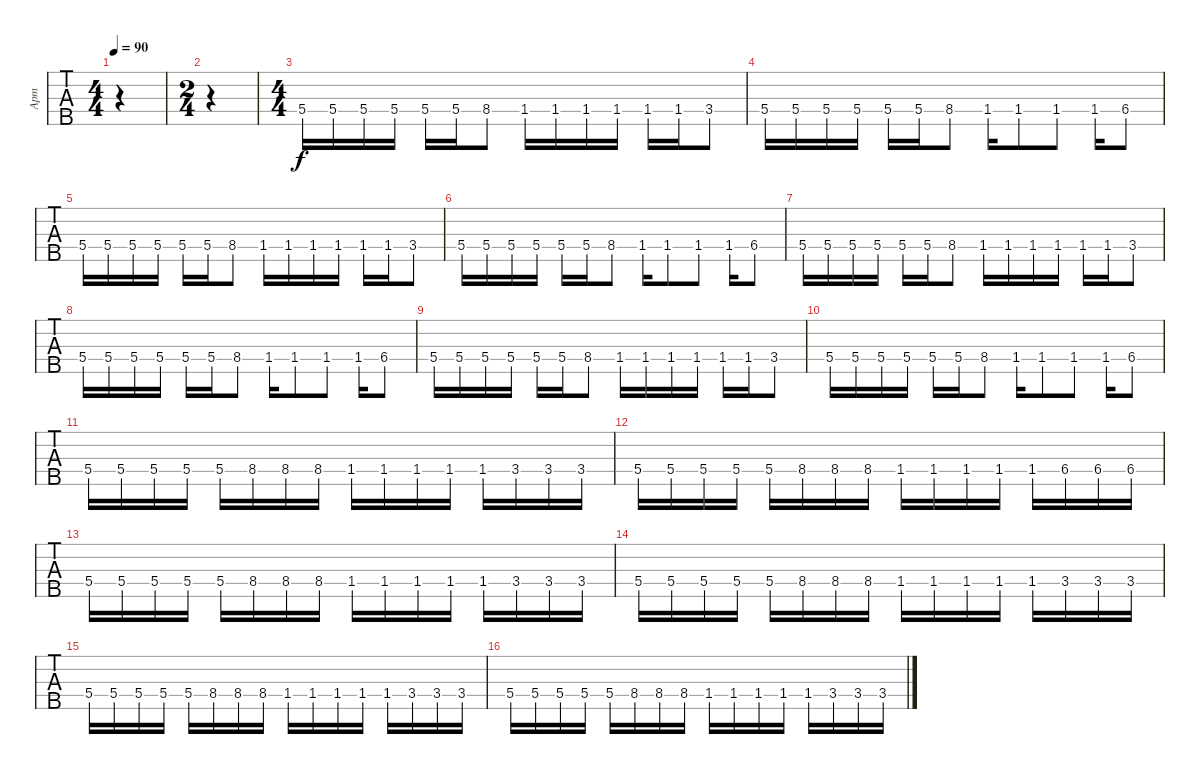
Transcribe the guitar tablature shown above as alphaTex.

\track ("Арт" "Арт") {instrument electricbassfinger}
\staff {tabs}
\tuning (Gb2 Db2 Ab1 Db1 Bb0) {hide}
\ts (4 4)
\tempo 90
\clef f4
\ks c
|
\ts (2 4)
|
\ts (4 4)
5.4.16 5.4.16 5.4.16 5.4.16 5.4.16 5.4.16 8.4.8 1.4.16 1.4.16 1.4.16 1.4.16 1.4.16 1.4.16 3.4.8 |
5.4.16 5.4.16 5.4.16 5.4.16 5.4.16 5.4.16 8.4.8 1.4.16 1.4.8 1.4.8 1.4.16 6.4.8 |
5.4.16 5.4.16 5.4.16 5.4.16 5.4.16 5.4.16 8.4.8 1.4.16 1.4.16 1.4.16 1.4.16 1.4.16 1.4.16 3.4.8 |
5.4.16 5.4.16 5.4.16 5.4.16 5.4.16 5.4.16 8.4.8 1.4.16 1.4.8 1.4.8 1.4.16 6.4.8 |
5.4.16 5.4.16 5.4.16 5.4.16 5.4.16 5.4.16 8.4.8 1.4.16 1.4.16 1.4.16 1.4.16 1.4.16 1.4.16 3.4.8 |
5.4.16 5.4.16 5.4.16 5.4.16 5.4.16 5.4.16 8.4.8 1.4.16 1.4.8 1.4.8 1.4.16 6.4.8 |
5.4.16 5.4.16 5.4.16 5.4.16 5.4.16 5.4.16 8.4.8 1.4.16 1.4.16 1.4.16 1.4.16 1.4.16 1.4.16 3.4.8 |
5.4.16 5.4.16 5.4.16 5.4.16 5.4.16 5.4.16 8.4.8 1.4.16 1.4.8 1.4.8 1.4.16 6.4.8 |
\ks f#minor
5.4.16 5.4.16 5.4.16 5.4.16 5.4.16 8.4.16 8.4.16 8.4.16 1.4.16 1.4.16 1.4.16 1.4.16 1.4.16 3.4.16 3.4.16 3.4.16 |
5.4.16 5.4.16 5.4.16 5.4.16 5.4.16 8.4.16 8.4.16 8.4.16 1.4.16 1.4.16 1.4.16 1.4.16 1.4.16 6.4.16 6.4.16 6.4.16 |
5.4.16 5.4.16 5.4.16 5.4.16 5.4.16 8.4.16 8.4.16 8.4.16 1.4.16 1.4.16 1.4.16 1.4.16 1.4.16 3.4.16 3.4.16 3.4.16 |
5.4.16 5.4.16 5.4.16 5.4.16 5.4.16 8.4.16 8.4.16 8.4.16 1.4.16 1.4.16 1.4.16 1.4.16 1.4.16 3.4.16 3.4.16 3.4.16 |
5.4.16 5.4.16 5.4.16 5.4.16 5.4.16 8.4.16 8.4.16 8.4.16 1.4.16 1.4.16 1.4.16 1.4.16 1.4.16 3.4.16 3.4.16 3.4.16 |
5.4.16 5.4.16 5.4.16 5.4.16 5.4.16 8.4.16 8.4.16 8.4.16 1.4.16 1.4.16 1.4.16 1.4.16 1.4.16 3.4.16 3.4.16 3.4.16
